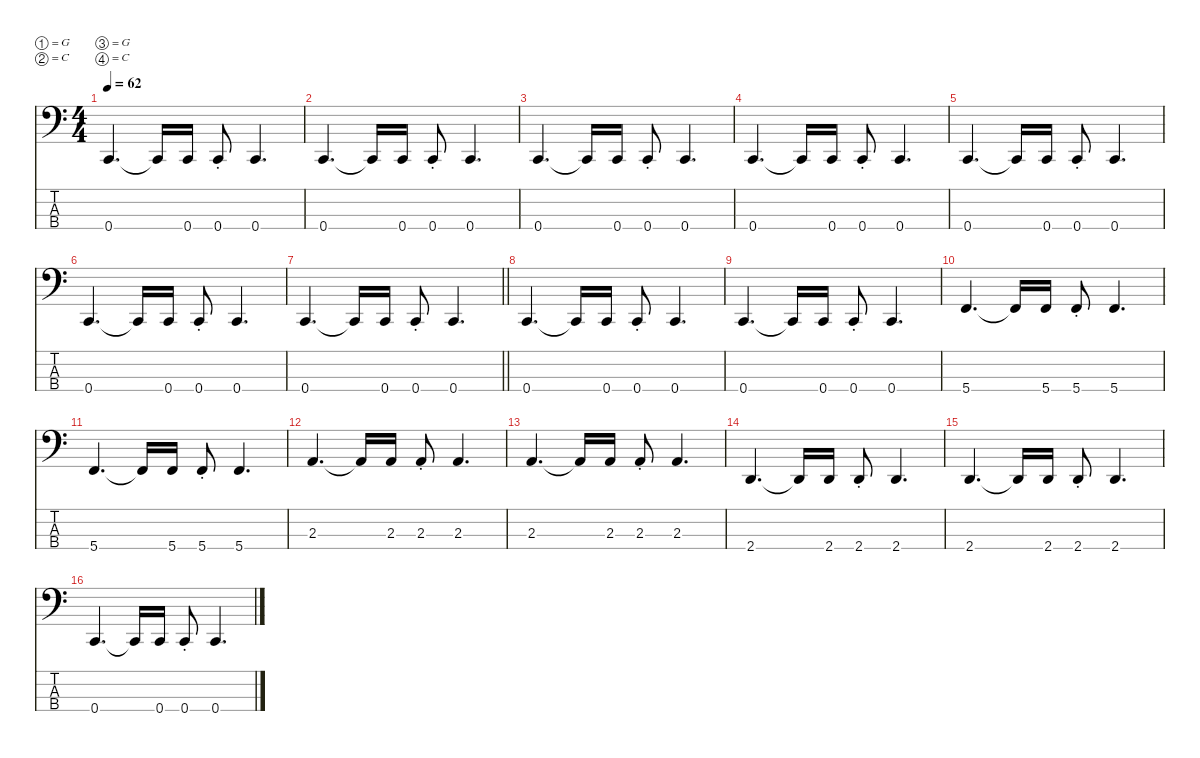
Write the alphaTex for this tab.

\defaultSystemsLayout 4
\hideDynamics
\bracketExtendMode nobrackets
\singleTrackTrackNamePolicy hidden
\multiTrackTrackNamePolicy hidden
\firstSystemTrackNameMode fullname
\otherSystemsTrackNameOrientation horizontal
\track ("Bass" "el.bs.") {instrument electricbassfinger}
\staff {score tabs}
\tuning (G2 C2 G1 C1)
\ts (4 4)
\tempo 62
\clef f4
\ks c
0.4.4{d dy f beam Up} 0.4{t}.16{beam Up} 0.4.16{beam Up} 0.4{st}.8{beam Up} 0.4.4{d beam Up} |
0.4.4{d beam Up} 0.4{t}.16{beam Up} 0.4.16{beam Up} 0.4{st}.8{beam Up} 0.4.4{d beam Up} |
0.4.4{d beam Up} 0.4{t}.16{beam Up} 0.4.16{beam Up} 0.4{st}.8{beam Up} 0.4.4{d beam Up} |
0.4.4{d beam Up} 0.4{t}.16{beam Up} 0.4.16{beam Up} 0.4{st}.8{beam Up} 0.4.4{d beam Up} |
0.4.4{d beam Up} 0.4{t}.16{beam Up} 0.4.16{beam Up} 0.4{st}.8{beam Up} 0.4.4{d beam Up} |
0.4.4{d beam Up} 0.4{t}.16{beam Up} 0.4.16{beam Up} 0.4{st}.8{beam Up} 0.4.4{d beam Up} |
\barLineRight lightlight
0.4.4{d beam Up} 0.4{t}.16{beam Up} 0.4.16{beam Up} 0.4{st}.8{beam Up} 0.4.4{d beam Up} |
0.4.4{d beam Up} 0.4{t}.16{beam Up} 0.4.16{beam Up} 0.4{st}.8{beam Up} 0.4.4{d beam Up} |
0.4.4{d beam Up} 0.4{t}.16{beam Up} 0.4.16{beam Up} 0.4{st}.8{beam Up} 0.4.4{d beam Up} |
5.4.4{d beam Up} 5.4{t}.16{beam Up} 5.4.16{beam Up} 5.4{st}.8{beam Up} 5.4.4{d beam Up} |
5.4.4{d beam Up} 5.4{t}.16{beam Up} 5.4.16{beam Up} 5.4{st}.8{beam Up} 5.4.4{d beam Up} |
2.3.4{d beam Up} 2.3{t}.16{beam Up} 2.3.16{beam Up} 2.3{st}.8{beam Up} 2.3.4{d beam Up} |
2.3.4{d beam Up} 2.3{t}.16{beam Up} 2.3.16{beam Up} 2.3{st}.8{beam Up} 2.3.4{d beam Up} |
2.4.4{d beam Up} 2.4{t}.16{beam Up} 2.4.16{beam Up} 2.4{st}.8{beam Up} 2.4.4{d beam Up} |
2.4.4{d beam Up} 2.4{t}.16{beam Up} 2.4.16{beam Up} 2.4{st}.8{beam Up} 2.4.4{d beam Up} |
0.4.4{d beam Up} 0.4{t}.16{beam Up} 0.4.16{beam Up} 0.4{st}.8{beam Up} 0.4.4{d beam Up}
